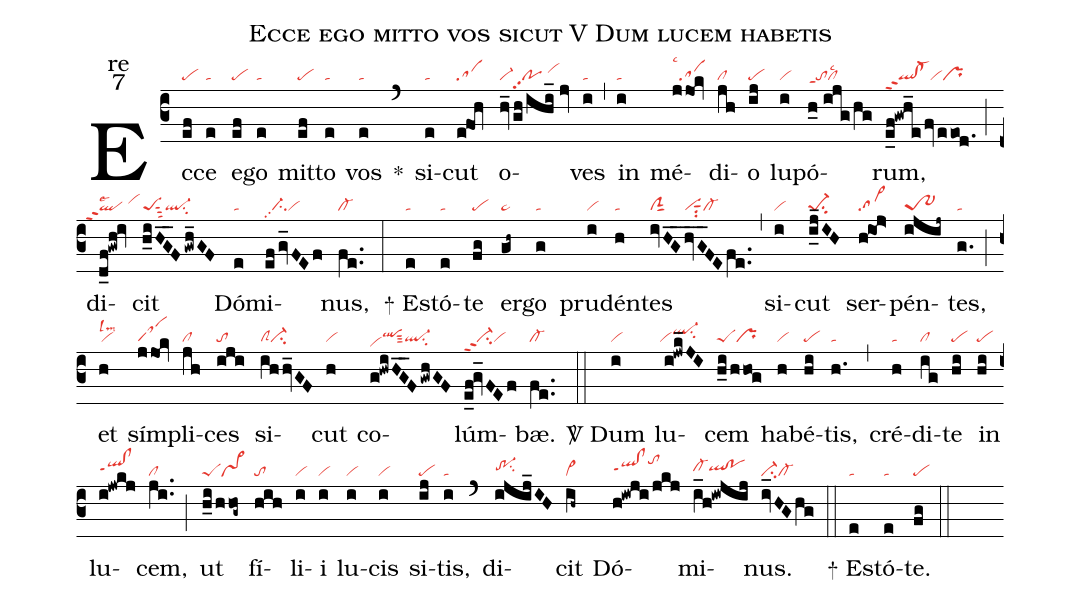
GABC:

name:Ecce ego mitto vos sicut V Dum lucem habetis;
office-part:re;
mode:7;
nabc-lines:1;
%%
(c3) Ec(ef|pe)ce(e|ta) e(ef|pe)go(e|ta) mit(ef|pe)to(e|ta) vos(e|ta) <sp>*</sp>(`)
si(e|ta)cut(e@foh|sa) o(hv_/gh/ihi_//jv|vi-popp2/vihi)ves(i|ta) (,)
in(i|ta) mé(jjOk|salsc1)di(jh|cl)o(ij|pe) lu(i|vi)pó(h_0//ijg/hg|toppt1cllsc2)rum,(e_f!gwh_efveeod.|ql!cl-ppt2vipr) (;)
di(d_f!gwh!iv|````qlppt2lse2/vihi)cit(h_iHG__F/gwh_GF|peSsut3ql-su2) Dó(e|ta)mi(efgv_FEf|//ci-pp2vi)nus,(fe..|cl-) (:)

<sp>+</sp> Es(e|ta)tó(e|ta)te(fg|pe) er(gh~|pe~)go(g|ta)
pru(i|vi)dén(h|ta)tes(ivHG__|clSsut1|hvG__FEfe..|visut1su2cl-) (,)
si(i|vi)cut(i_j_IH|pe-1su2) ser(h!io1!j>|sa>)pén(ijij~|tr-~1)tes,(g.|ta) (;)
et(h|vilslm2) sím(jjok|saM)pli(jh|cl)ces(iji|to) si(ihhv_GF|clSci-)cut(h|vi)
co(g!hwiHG__F/gwhGF|vihdqlhhsut3ql-su2)lúm(e_f!gv_FEf|ci-ppt2vi)bæ.(fe..|cl-) (::)

<sp>V/</sp> Dum(i|vi) lu(i!jwk_JI|`viql-hisu2)cem(h_i/hho!g|peSpr) ha(h|vi)bé(hi|pe)tis,(h.|ta) (,)
cré(h|ta)di(ig|cl)te(hi|pe) in(hi|pe) lu(i!jwkj|qlhh!clhhppt1)cem,(ji..|cl) (;)
ut(h_i/hhog~|peSvs>) fí(hih|to)li(i|vi)i(i|vi) lu(i|vi)cis(i|vi) si(ij|pe)tis,(i|ta) (`)
di(ijij_IH|tr-1hhsu2)cit(ih~|vi>)
Dó(h!iwji/jkj|qlhh!clhhppt1tohk)mi(i_h!iwjij|cl-hhqlhh!pohh)nus.(iv_HGhg|ci-cl-) (::)

<sp>+</sp> Es(e|ta)tó(e|ta)te.(fg|pe) (::)
